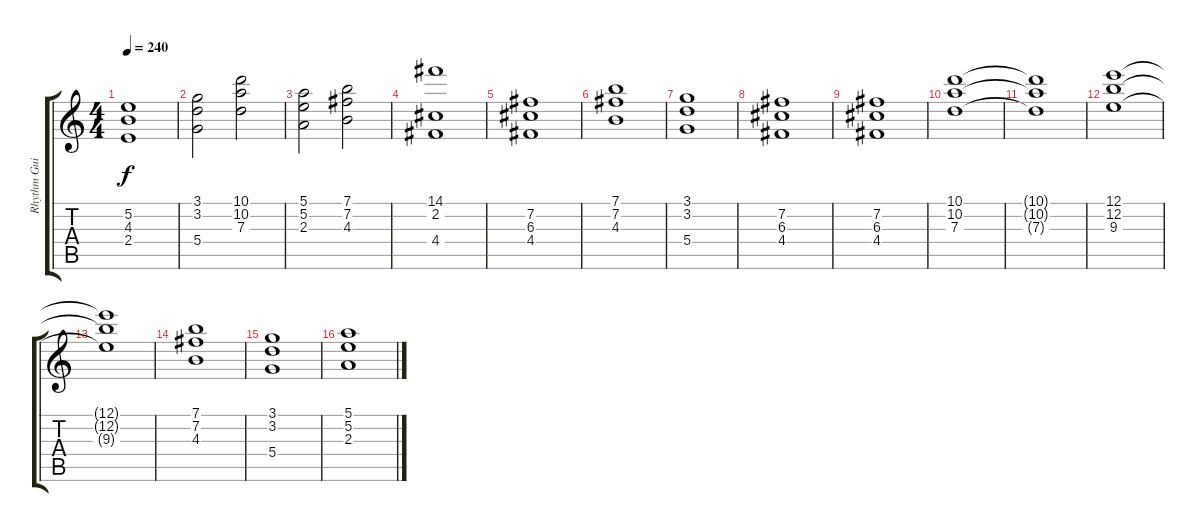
\track ("Rhythm Guitar" "Rhythm Gui") {instrument distortionguitar}
\staff {score tabs}
\tuning (E4 B3 G3 D3 A2 E2) {hide}
\ts (4 4)
\tempo 240
\clef g2
\ks c
(5.2 4.3 2.4).1{dy f} |
(3.1 3.2 5.4).2 (10.1 10.2 7.3).2 |
(5.1 5.2 2.3).2 (7.1 7.2 4.3).2 |
(14.1 2.2 4.4).1 |
(7.2 6.3 4.4).1 |
(7.1 7.2 4.3).1 |
(3.1 3.2 5.4).1 |
(7.2 6.3 4.4).1 |
(7.2 6.3 4.4).1 |
(10.1 10.2 7.3).1 |
(10.1{t} 10.2{t} 7.3{t}).1 |
(12.1 12.2 9.3).1 |
(12.1{t} 12.2{t} 9.3{t}).1 |
(7.1 7.2 4.3).1 |
(3.1 3.2 5.4).1 |
(5.1 5.2 2.3).1
